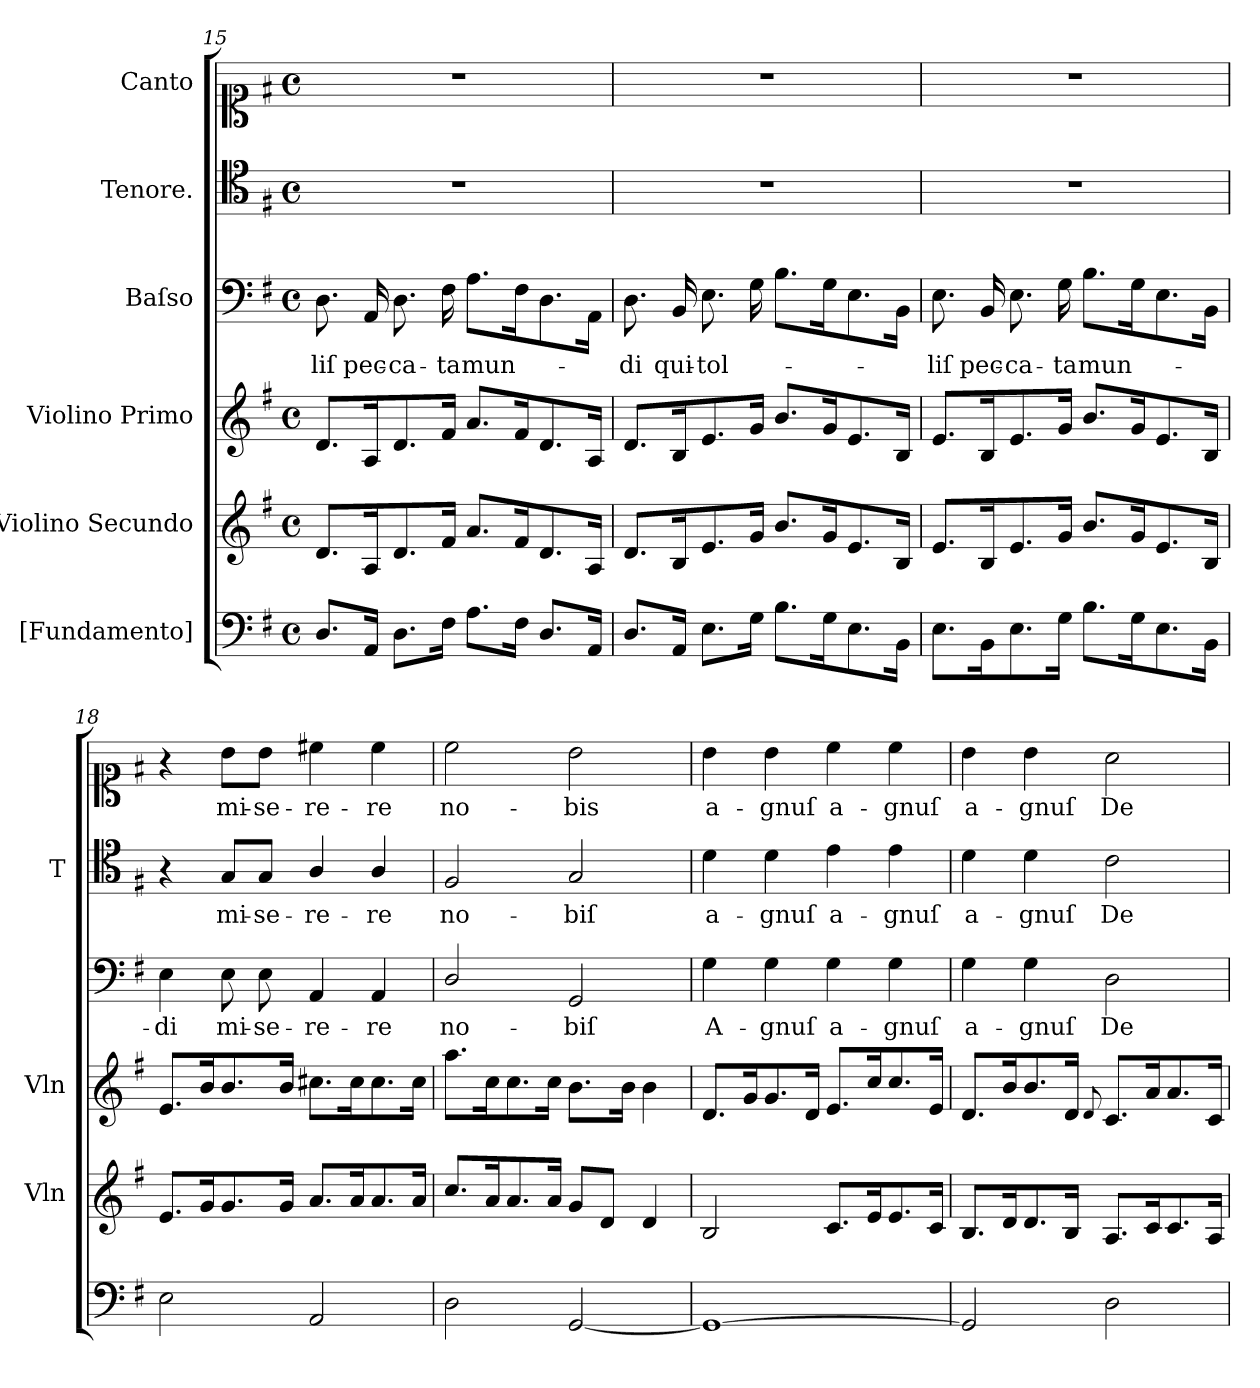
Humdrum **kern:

**kern	**kern	**kern	**kern	**text	**kern	**text	**kern	**text
*part6	*part5	*part4	*part3	*part3	*part2	*part2	*part1	*part1
*staff6	*staff5	*staff4	*staff3	*staff3	*staff2	*staff2	*staff1	*staff1
*I"[Fundamento]	*I"Violino Secundo	*I"Violino Primo	*I"Baſso	*	*I"Tenore.	*	*I"Canto	*
*	*I'Vln	*I'Vln	*	*	*I'T	*	*	*
*clefF4	*clefG2	*clefG2	*clefF4	*	*clefC4	*	*clefC1	*
*k[f#]	*k[f#]	*k[f#]	*k[f#]	*	*k[f#]	*	*k[f#]	*
*G:	*G:	*G:	*G:	*	*G:	*	*G:	*
*M4/4	*M4/4	*M4/4	*M4/4	*	*M4/4	*	*M4/4	*
*met(c)	*met(c)	*met(c)	*met(c)	*	*met(c)	*	*met(c)	*
=15	=15	=15	=15	=15	=15	=15	=15	=15
8.D/L	8.d/L	8.d/L	8.D\	-liſ	1r	.	1r	.
16AA/Jk	16A/K	16A/K	16AA/	pec-	.	.	.	.
8.D\L	8.d/	8.d/	8.D\	-ca-	.	.	.	.
16F#\Jk	16f#/Jk	16f#/Jk	16F#\	-ta	.	.	.	.
8.A\L	8.a/L	8.a/L	8.A\L	mun-	.	.	.	.
16F#\Jk	16f#/K	16f#/K	16F#\K	.	.	.	.	.
8.D/L	8.d/	8.d/	8.D\	.	.	.	.	.
16AA/Jk	16A/Jk	16A/Jk	16AA\Jk	.	.	.	.	.
=16	=16	=16	=16	=16	=16	=16	=16	=16
8.D/L	8.d/L	8.d/L	8.D\	-di	1r	.	1r	.
16AA/Jk	16B/K	16B/K	16BB/	qui-	.	.	.	.
8.E\L	8.e/	8.e/	8.E\	-tol-	.	.	.	.
16G\Jk	16g/Jk	16g/Jk	16G\	.	.	.	.	.
8.B\L	8.b/L	8.b/L	8.B\L	.	.	.	.	.
16G\K	16g/K	16g/K	16G\K	.	.	.	.	.
8.E\	8.e/	8.e/	8.E\	.	.	.	.	.
16BB\Jk	16B/Jk	16B/Jk	16BB\Jk	.	.	.	.	.
=17	=17	=17	=17	=17	=17	=17	=17	=17
8.E\L	8.e/L	8.e/L	8.E\	-liſ	1r	.	1r	.
16BB\K	16B/K	16B/K	16BB/	pec-	.	.	.	.
8.E\	8.e/	8.e/	8.E\	-ca-	.	.	.	.
16G\Jk	16g/Jk	16g/Jk	16G\	-ta	.	.	.	.
8.B\L	8.b/L	8.b/L	8.B\L	mun-	.	.	.	.
16G\K	16g/K	16g/K	16G\K	.	.	.	.	.
8.E\	8.e/	8.e/	8.E\	.	.	.	.	.
16BB\Jk	16B/Jk	16B/Jk	16BB\Jk	.	.	.	.	.
=18	=18	=18	=18	=18	=18	=18	=18	=18
2E\	8.e/L	8.e/L	4E\	-di	4r	.	4r	.
.	16g/K	16b/K	.	.	.	.	.	.
.	8.g/	8.b/	8E\	mi-	8G/L	mi-	8b\L	mi-
.	.	.	8E\	-se-	8G/J	-se-	8b\J	-se-
.	16g/Jk	16b/Jk	.	.	.	.	.	.
2AA/	8.a/L	8.cc#X\L	4AA/	-re-	4A/	-re-	4cc#X\	-re-
.	16a/K	16cc#\K	.	.	.	.	.	.
.	8.a/	8.cc#\	4AA/	-re	4A/	-re	4cc#\	-re
.	16a/Jk	16cc#\Jk	.	.	.	.	.	.
=19	=19	=19	=19	=19	=19	=19	=19	=19
2D\	8.cc/L	8.aa\L	2D/	no-	2F#/	no-	2cc\	no-
.	16a/K	16cc\K	.	.	.	.	.	.
.	8.a/	8.cc\	.	.	.	.	.	.
.	16a/Jk	16cc\Jk	.	.	.	.	.	.
[2GG/	8g/L	8.b\L	2GG/	-biſ	2G/	-biſ	2b\	-bis
.	8d/J	.	.	.	.	.	.	.
.	.	16b\Jk	.	.	.	.	.	.
.	4d/	4b\	.	.	.	.	.	.
=20	=20	=20	=20	=20	=20	=20	=20	=20
1GG\_	2B/	8.d/L	4G\	A-	4d\	a-	4b\	a-
.	.	16g/K	.	.	.	.	.	.
.	.	8.g/	4G\	-gnuſ	4d\	-gnuſ	4b\	-gnuſ
.	.	16d/Jk	.	.	.	.	.	.
.	8.c/L	8.e/L	4G\	a-	4e\	a-	4cc\	a-
.	16e/K	16cc/K	.	.	.	.	.	.
.	8.e/	8.cc/	4G\	-gnuſ	4e\	-gnuſ	4cc\	-gnuſ
.	16c/Jk	16e/Jk	.	.	.	.	.	.
=21	=21	=21	=21	=21	=21	=21	=21	=21
2GG/]	8.B/L	8.d/L	4G\	a-	4d\	a-	4b\	a-
.	16d/K	16b/K	.	.	.	.	.	.
.	8.d/	8.b/	4G\	-gnuſ	4d\	-gnuſ	4b\	-gnuſ
.	16B/Jk	16d/Jk	.	.	.	.	.	.
.	.	8qqd/	.	.	.	.	.	.
2D\	8.A/L	8.c/L	2D\	De-	2c\	De-	2a\	De-
.	16c/K	16a/K	.	.	.	.	.	.
.	8.c/	8.a/	.	.	.	.	.	.
.	16A/Jk	16c/Jk	.	.	.	.	.	.
=	=	=	=	=	=	=	=	=
*-	*-	*-	*-	*-	*-	*-	*-	*-
